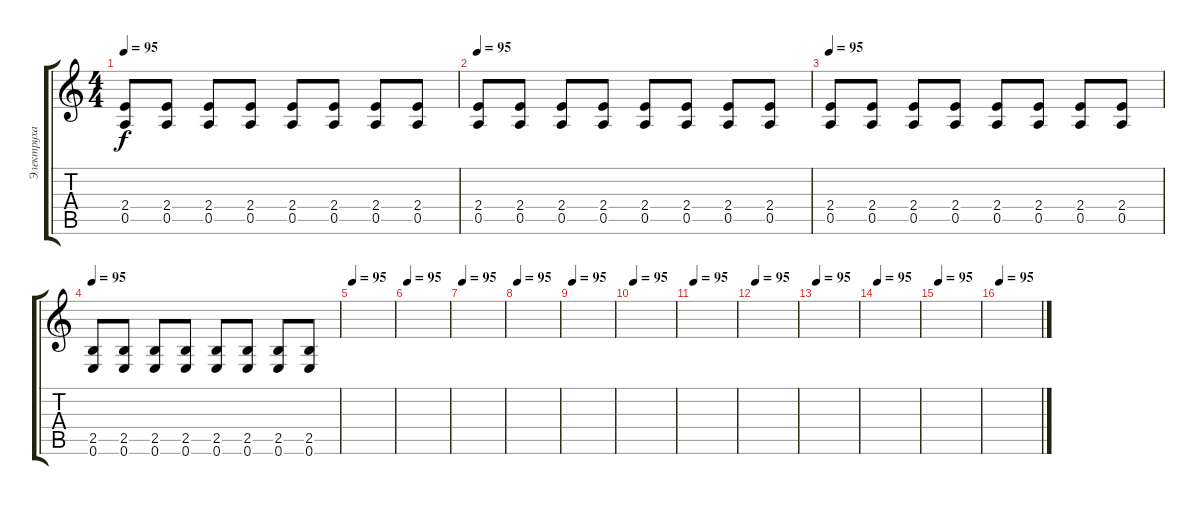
\track ("Электруха" "Электруха") {instrument distortionguitar}
\staff {score tabs}
\tuning (E4 B3 G3 D3 A2 E2) {hide}
\ts (4 4)
\tempo 95
\clef g2
\ks c
(2.4 0.5).8{dy f} (2.4 0.5).8 (2.4 0.5).8 (2.4 0.5).8 (2.4 0.5).8 (2.4 0.5).8 (2.4 0.5).8 (2.4 0.5).8 |
\tempo 95
(2.4 0.5).8 (2.4 0.5).8 (2.4 0.5).8 (2.4 0.5).8 (2.4 0.5).8 (2.4 0.5).8 (2.4 0.5).8 (2.4 0.5).8 |
\tempo 95
(2.4 0.5).8 (2.4 0.5).8 (2.4 0.5).8 (2.4 0.5).8 (2.4 0.5).8 (2.4 0.5).8 (2.4 0.5).8 (2.4 0.5).8 |
\tempo 95
(2.5 0.6).8 (2.5 0.6).8 (2.5 0.6).8 (2.5 0.6).8 (2.5 0.6).8 (2.5 0.6).8 (2.5 0.6).8 (2.5 0.6).8 |
\tempo 95
|
\tempo 95
|
\tempo 95
|
\tempo 95
|
\tempo 95
|
\tempo 95
|
\tempo 95
|
\tempo 95
|
\tempo 95
|
\tempo 95
|
\tempo 95
|
\tempo 95
